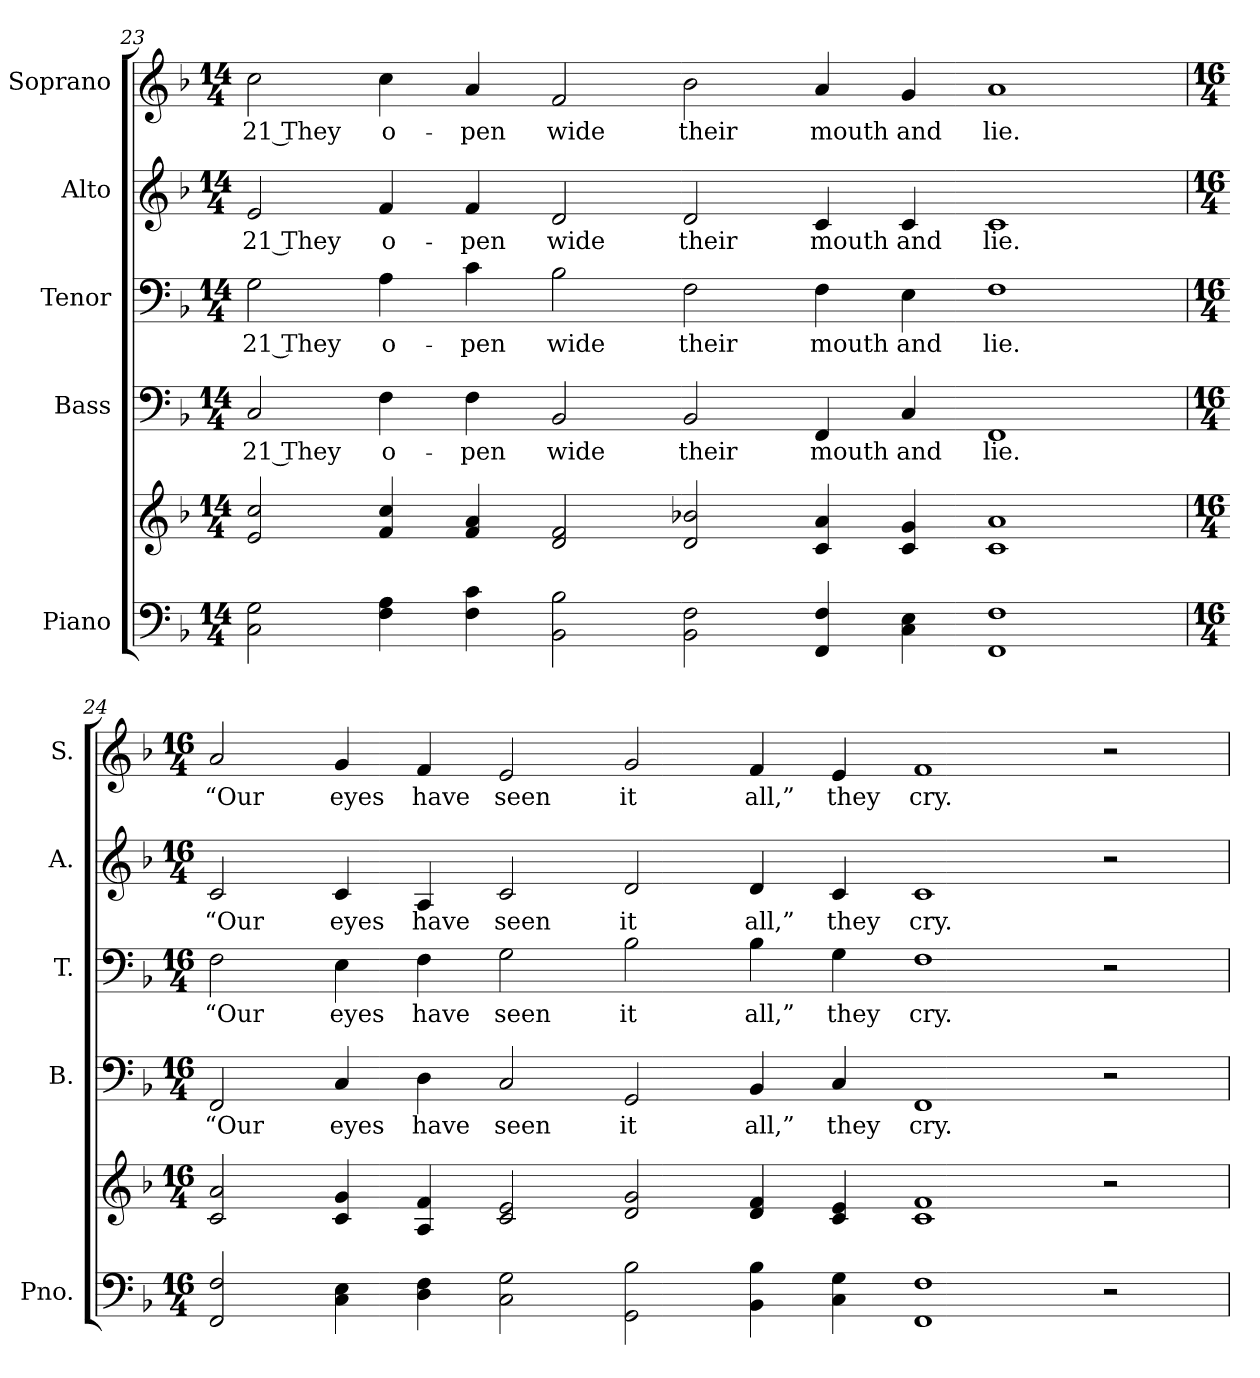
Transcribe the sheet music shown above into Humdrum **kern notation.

**kern	**kern	**kern	**text	**kern	**text	**kern	**text	**kern	**text
*part5	*part5	*part4	*part4	*part3	*part3	*part2	*part2	*part1	*part1
*staff6	*staff5	*staff4	*staff4	*staff3	*staff3	*staff2	*staff2	*staff1	*staff1
*I"Piano	*	*I"Bass	*	*I"Tenor	*	*I"Alto	*	*I"Soprano	*
*I'Pno.	*	*I'B.	*	*I'T.	*	*I'A.	*	*I'S.	*
!!LO:PB:g=z
*clefF4	*clefG2	*clefF4	*	*clefF4	*	*clefG2	*	*clefG2	*
*k[b-]	*k[b-]	*k[b-]	*	*k[b-]	*	*k[b-]	*	*k[b-]	*
*F:	*F:	*F:	*	*F:	*	*F:	*	*F:	*
*M14/4	*M14/4	*M14/4	*	*M14/4	*	*M14/4	*	*M14/4	*
=23	=23	=23	=23	=23	=23	=23	=23	=23	=23
!	!	!	!LO:LY:b:color=#000000	!	!	!	!	!	!
!	!	!	!	!	!LO:LY:b:color=#000000	!	!	!	!
!	!	!	!	!	!	!	!LO:LY:b:color=#000000	!	!
!	!	!	!	!	!	!	!	!	!LO:LY:b:color=#000000
2Ci\ 2Gi	2ei/ 2cci	2Ci/	21 They	2Gi\	21 They	2ei/	21 They	2cci\	21 They
!	!	!	!LO:LY:b:color=#000000	!	!	!	!	!	!
!	!	!	!	!	!LO:LY:b:color=#000000	!	!	!	!
!	!	!	!	!	!	!	!LO:LY:b:color=#000000	!	!
!	!	!	!	!	!	!	!	!	!LO:LY:b:color=#000000
4Fi\ 4Ai	4fi/ 4cci	4Fi\	o-	4Ai\	o-	4fi/	o-	4cci\	o-
!	!	!	!LO:LY:b:color=#000000	!	!	!	!	!	!
!	!	!	!	!	!LO:LY:b:color=#000000	!	!	!	!
!	!	!	!	!	!	!	!LO:LY:b:color=#000000	!	!
!	!	!	!	!	!	!	!	!	!LO:LY:b:color=#000000
4Fi\ 4ci	4fi/ 4ai	4Fi\	-pen	4ci\	-pen	4fi/	-pen	4ai/	-pen
!	!	!	!LO:LY:b:color=#000000	!	!	!	!	!	!
!	!	!	!	!	!LO:LY:b:color=#000000	!	!	!	!
!	!	!	!	!	!	!	!LO:LY:b:color=#000000	!	!
!	!	!	!	!	!	!	!	!	!LO:LY:b:color=#000000
2BB-i\ 2B-i	2di/ 2fi	2BB-i/	wide	2B-i\	wide	2di/	wide	2fi/	wide
!	!	!	!LO:LY:b:color=#000000	!	!	!	!	!	!
!	!	!	!	!	!LO:LY:b:color=#000000	!	!	!	!
!	!	!	!	!	!	!	!LO:LY:b:color=#000000	!	!
!	!	!	!	!	!	!	!	!	!LO:LY:b:color=#000000
2BB-i\ 2Fi	2di/ 2b-Xi	2BB-i/	their	2Fi\	their	2di/	their	2b-i\	their
!	!	!	!LO:LY:b:color=#000000	!	!	!	!	!	!
!	!	!	!	!	!LO:LY:b:color=#000000	!	!	!	!
!	!	!	!	!	!	!	!LO:LY:b:color=#000000	!	!
!	!	!	!	!	!	!	!	!	!LO:LY:b:color=#000000
4FFi/ 4Fi	4ci/ 4ai	4FFi/	mouth	4Fi\	mouth	4ci/	mouth	4ai/	mouth
!	!	!	!LO:LY:b:color=#000000	!	!	!	!	!	!
!	!	!	!	!	!LO:LY:b:color=#000000	!	!	!	!
!	!	!	!	!	!	!	!LO:LY:b:color=#000000	!	!
!	!	!	!	!	!	!	!	!	!LO:LY:b:color=#000000
4Ci\ 4Ei	4ci/ 4gi	4Ci/	and	4Ei\	and	4ci/	and	4gi/	and
!	!	!	!LO:LY:b:color=#000000	!	!	!	!	!	!
!	!	!	!	!	!LO:LY:b:color=#000000	!	!	!	!
!	!	!	!	!	!	!	!LO:LY:b:color=#000000	!	!
!	!	!	!	!	!	!	!	!	!LO:LY:b:color=#000000
1FFi 1Fi	1ci 1ai	1FFi	lie.	1Fi	lie.	1ci	lie.	1ai	lie.
!!LO:PB:g=z
=24	=24	=24	=24	=24	=24	=24	=24	=24	=24
*M16/4	*M16/4	*M16/4	*	*M16/4	*	*M16/4	*	*M16/4	*
!	!	!	!LO:LY:b:color=#000000	!	!	!	!	!	!
!	!	!	!	!	!LO:LY:b:color=#000000	!	!	!	!
!	!	!	!	!	!	!	!LO:LY:b:color=#000000	!	!
!	!	!	!	!	!	!	!	!	!LO:LY:b:color=#000000
2FFi/ 2Fi	2ci/ 2ai	2FFi/	“Our	2Fi\	“Our	2ci/	“Our	2ai/	“Our
!	!	!	!LO:LY:b:color=#000000	!	!	!	!	!	!
!	!	!	!	!	!LO:LY:b:color=#000000	!	!	!	!
!	!	!	!	!	!	!	!LO:LY:b:color=#000000	!	!
!	!	!	!	!	!	!	!	!	!LO:LY:b:color=#000000
4Ci\ 4Ei	4ci/ 4gi	4Ci/	eyes	4Ei\	eyes	4ci/	eyes	4gi/	eyes
!	!	!	!LO:LY:b:color=#000000	!	!	!	!	!	!
!	!	!	!	!	!LO:LY:b:color=#000000	!	!	!	!
!	!	!	!	!	!	!	!LO:LY:b:color=#000000	!	!
!	!	!	!	!	!	!	!	!	!LO:LY:b:color=#000000
4Di\ 4Fi	4Ai/ 4fi	4Di\	have	4Fi\	have	4Ai/	have	4fi/	have
!	!	!	!LO:LY:b:color=#000000	!	!	!	!	!	!
!	!	!	!	!	!LO:LY:b:color=#000000	!	!	!	!
!	!	!	!	!	!	!	!LO:LY:b:color=#000000	!	!
!	!	!	!	!	!	!	!	!	!LO:LY:b:color=#000000
2Ci\ 2Gi	2ci/ 2ei	2Ci/	seen	2Gi\	seen	2ci/	seen	2ei/	seen
!	!	!	!LO:LY:b:color=#000000	!	!	!	!	!	!
!	!	!	!	!	!LO:LY:b:color=#000000	!	!	!	!
!	!	!	!	!	!	!	!LO:LY:b:color=#000000	!	!
!	!	!	!	!	!	!	!	!	!LO:LY:b:color=#000000
2GGi\ 2B-i	2di/ 2gi	2GGi/	it	2B-i\	it	2di/	it	2gi/	it
!	!	!	!LO:LY:b:color=#000000	!	!	!	!	!	!
!	!	!	!	!	!LO:LY:b:color=#000000	!	!	!	!
!	!	!	!	!	!	!	!LO:LY:b:color=#000000	!	!
!	!	!	!	!	!	!	!	!	!LO:LY:b:color=#000000
4BB-i\ 4B-i	4di/ 4fi	4BB-i/	all,”	4B-i\	all,”	4di/	all,”	4fi/	all,”
!	!	!	!LO:LY:b:color=#000000	!	!	!	!	!	!
!	!	!	!	!	!LO:LY:b:color=#000000	!	!	!	!
!	!	!	!	!	!	!	!LO:LY:b:color=#000000	!	!
!	!	!	!	!	!	!	!	!	!LO:LY:b:color=#000000
4Ci\ 4Gi	4ci/ 4ei	4Ci/	they	4Gi\	they	4ci/	they	4ei/	they
!	!	!	!LO:LY:b:color=#000000	!	!	!	!	!	!
!	!	!	!	!	!LO:LY:b:color=#000000	!	!	!	!
!	!	!	!	!	!	!	!LO:LY:b:color=#000000	!	!
!	!	!	!	!	!	!	!	!	!LO:LY:b:color=#000000
1FFi 1Fi	1ci 1fi	1FFi	cry.	1Fi	cry.	1ci	cry.	1fi	cry.
2r	2r	2r	.	2r	.	2r	.	2r	.
=	=	=	=	=	=	=	=	=	=
*-	*-	*-	*-	*-	*-	*-	*-	*-	*-
